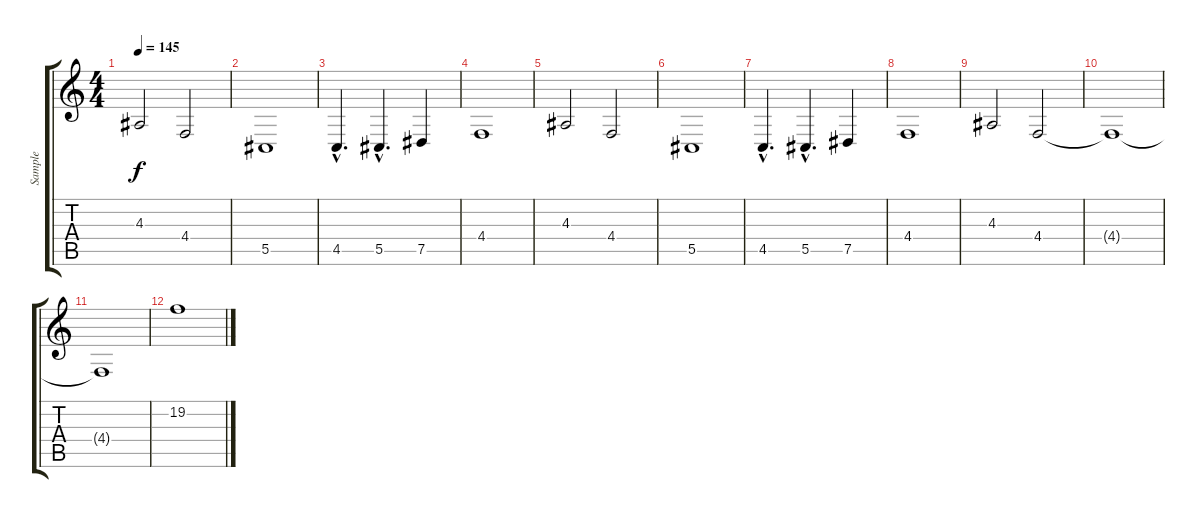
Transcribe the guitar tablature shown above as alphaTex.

\track ("Sample" "Sample") {instrument synthstrings2}
\staff {score tabs}
\tuning (Eb4 Bb3 Gb3 Db3 Ab2 Db2) {hide}
\ts (4 4)
\tempo 145
\clef g2
\ks c
4.3.2{dy f} 4.4.2 |
5.5.1 |
4.5{hac}.4{d} 5.5{hac}.4{d} 7.5.4 |
4.4.1 |
4.3.2 4.4.2 |
5.5.1 |
4.5{hac}.4{d} 5.5{hac}.4{d} 7.5.4 |
4.4.1 |
4.3.2 4.4.2{volume 10} |
4.4{t}.1 |
4.4{t}.1 |
19.2.1{volume 16}
